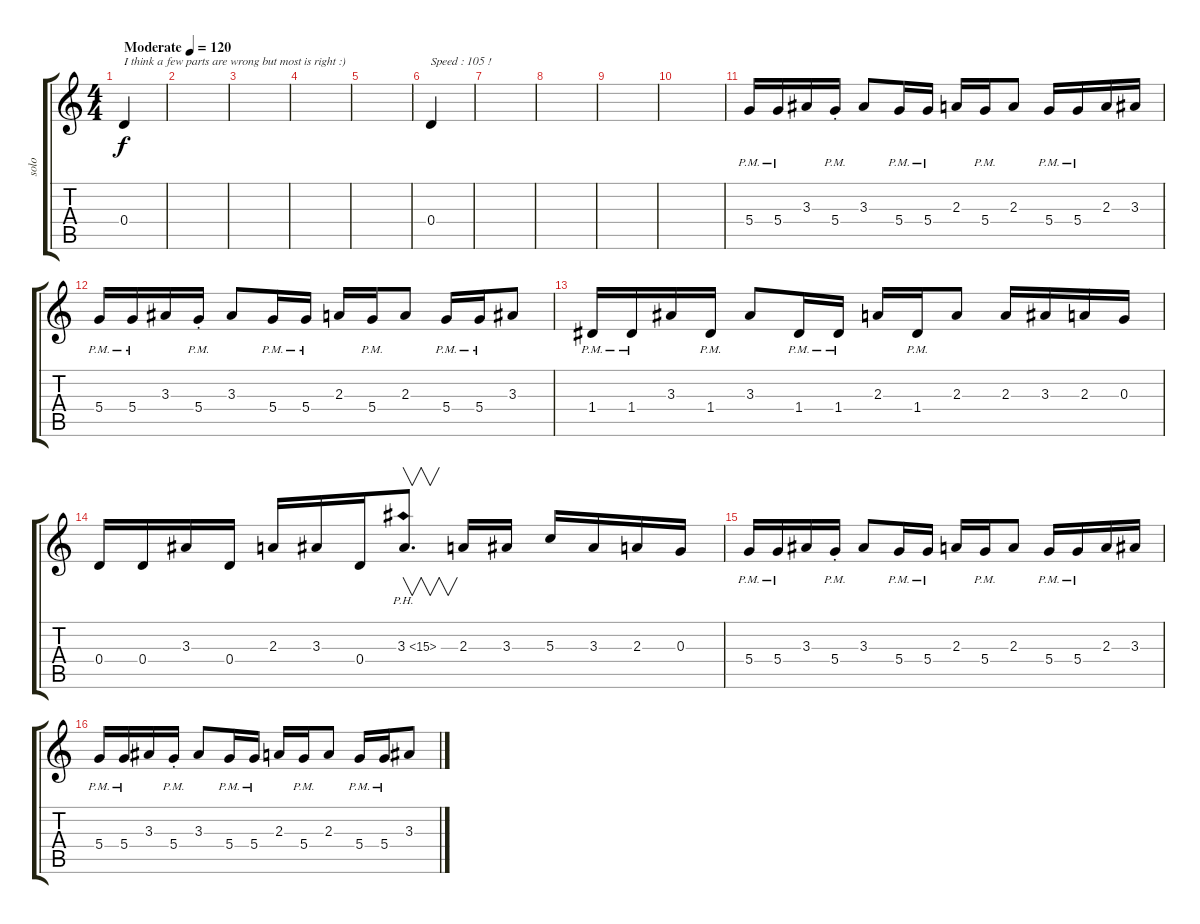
\track ("solo" "solo") {instrument distortionguitar}
\staff {score tabs}
\tuning (E4 B3 G3 D3 A2 E2) {hide}
\ts (4 4)
\tempo (120 "Moderate")
\tempo 105
\tempo (120 "Moderate")
\clef g2
\ks c
0.4.4{txt "I think a few parts are wrong but most is right :)" dy f instrument distortionguitar} |
|
|
|
|
0.4.4{txt "Speed : 105 !"} |
|
|
|
|
5.4{pm}.16 5.4{pm}.16 3.3.16 5.4{pm st}.16 3.3.8 5.4{pm}.16 5.4{pm}.16 2.3.16 5.4{pm}.16 2.3.8 5.4{pm}.16 5.4{pm}.16 2.3.16 3.3.16 |
5.4{pm}.16 5.4{pm}.16 3.3.16 5.4{pm st}.16 3.3.8 5.4{pm}.16 5.4{pm}.16 2.3.16 5.4{pm}.16 2.3.8 5.4{pm}.16 5.4{pm}.16 3.3.8 |
1.4{pm}.16 1.4{pm}.16 3.3.16 1.4{pm}.16 3.3.8 1.4{pm}.16 1.4{pm}.16 2.3.16 1.4{pm}.16 2.3.8 2.3.16 3.3.16 2.3.16 0.3.16 |
0.4.16 0.4.16 3.3.16 0.4.16 2.3.16 3.3.16 0.4.16 3.3{ph 12}.8{v d} 2.3.16 3.3.16 5.3.16 3.3.16 2.3.16 0.3.16 |
5.4{pm}.16 5.4{pm}.16 3.3.16 5.4{pm st}.16 3.3.8 5.4{pm}.16 5.4{pm}.16 2.3.16 5.4{pm}.16 2.3.8 5.4{pm}.16 5.4{pm}.16 2.3.16 3.3.16 |
5.4{pm}.16 5.4{pm}.16 3.3.16 5.4{pm st}.16 3.3.8 5.4{pm}.16 5.4{pm}.16 2.3.16 5.4{pm}.16 2.3.8 5.4{pm}.16 5.4{pm}.16 3.3.8
